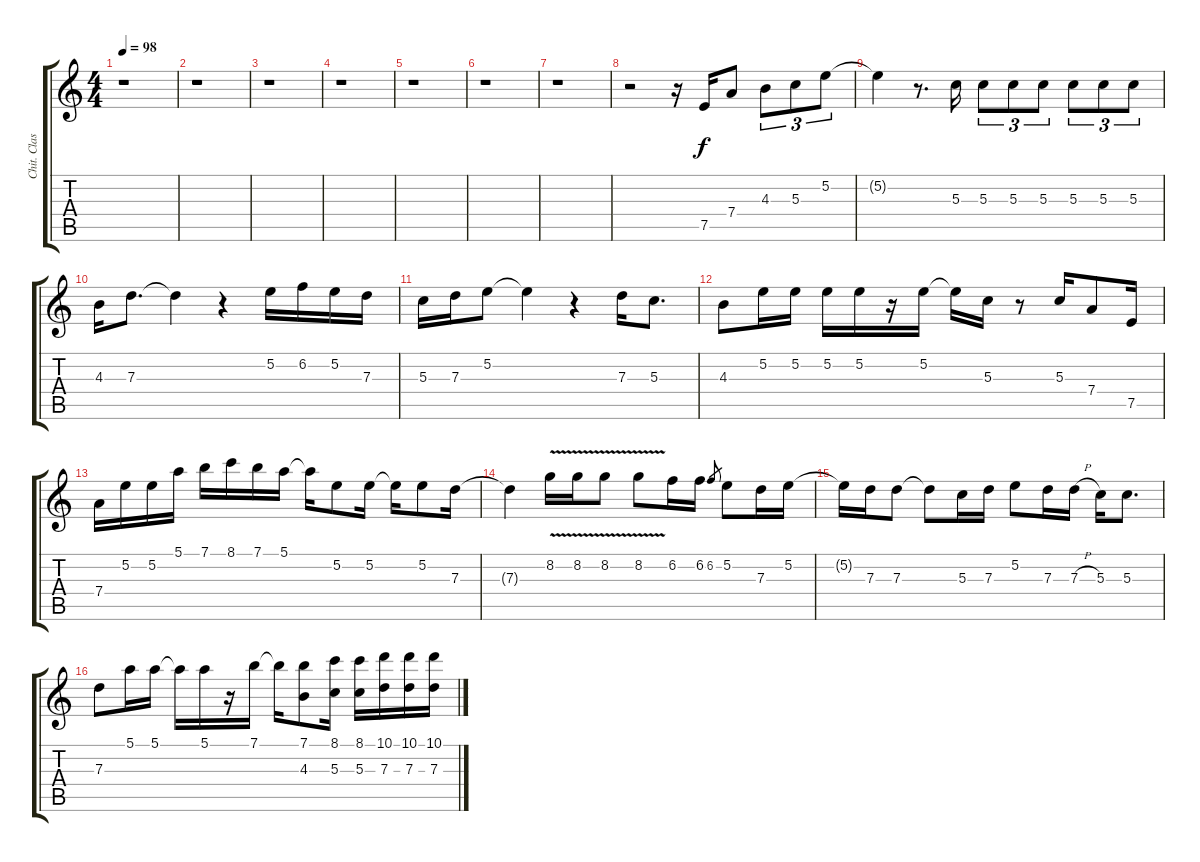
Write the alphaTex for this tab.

\track ("Chit. Classica" "Chit. Clas") {instrument acousticguitarnylon}
\staff {score tabs}
\tuning (E4 B3 G3 D3 A2 E2) {hide}
\ts (4 4)
\tempo 98
\clef g2
\ks c
r.1{dy f} |
r.1 |
r.1 |
r.1 |
r.1 |
r.1 |
r.1 |
r.2 r.16 7.5.16 7.4.8 4.3.8{tu (3 2)} 5.3.8{tu (3 2)} 5.2.8{tu (3 2)} |
5.2{t}.4 r.8{d} 5.3.16 5.3.8{tu (3 2)} 5.3.8{tu (3 2)} 5.3.8{tu (3 2)} 5.3.8{tu (3 2)} 5.3.8{tu (3 2)} 5.3.8{tu (3 2)} |
4.3.16 7.3.8{d} 7.3{t}.4 r.4 5.2.16 6.2.16 5.2.16 7.3.16 |
5.3.16 7.3.16 5.2.8 5.2{t}.4 r.4 7.3.16 5.3.8{d} |
4.3.8 5.2.16 5.2.16 5.2.16 5.2.16 r.16 5.2.16 5.2{t}.16 5.3.16 r.8 5.3.16 7.4.8 7.5.16 |
7.4.16 5.2.16 5.2.16 5.1.16 7.1.16 8.1.16 7.1.16 5.1.16 5.1{t}.16 5.2.8 5.2.16 5.2{t}.16 5.2.8 7.3.16 |
7.3{t}.4 8.2{v}.16 8.2{v}.16 8.2{v}.8 8.2{v}.8 6.2.16 6.2.16 6.2.8{gr} 5.2.8 7.3.16 5.2.16 |
5.2{t}.16 7.3.16 7.3.8 7.3{t}.8 5.3.16 7.3.16 5.2.8 7.3.16 7.3{h}.16 5.3.16 5.3.8{d} |
7.3.8 5.1.16 5.1.16 5.1{t}.16 5.1.16 r.16 7.1.16 7.1{t}.16 (7.1 4.3).8 (8.1 5.3).16 (8.1 5.3).16 (10.1 7.3).16 (10.1 7.3).16 (10.1 7.3).16
